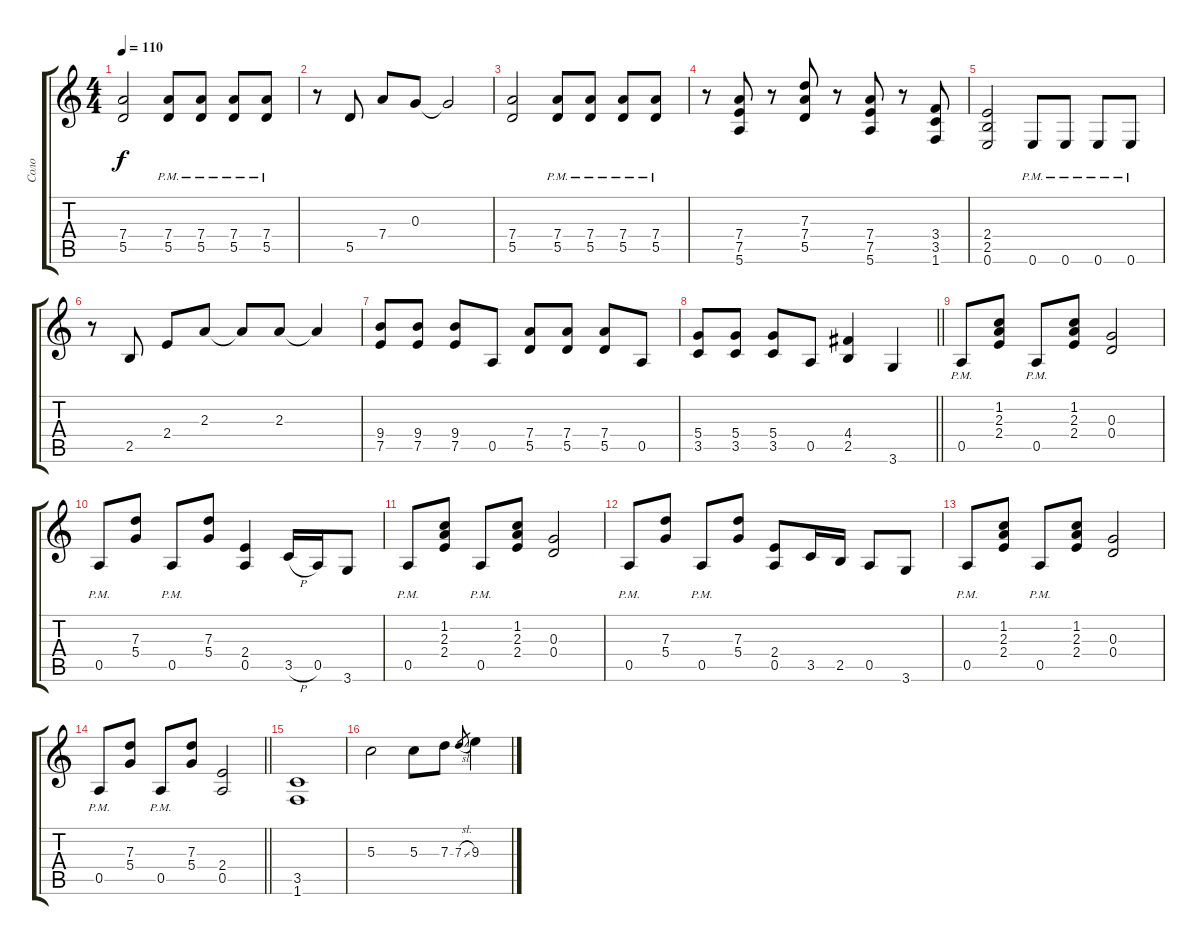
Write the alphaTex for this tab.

\track ("Соло" "Соло") {instrument distortionguitar}
\staff {score tabs}
\tuning (E4 B3 G3 D3 A2 E2) {hide}
\ts (4 4)
\tempo 110
\clef g2
\ks c
(7.4 5.5).2{dy f} (7.4{pm} 5.5{pm}).8 (7.4{pm} 5.5{pm}).8 (7.4{pm} 5.5{pm}).8 (7.4{pm} 5.5{pm}).8 |
r.8{instrument electricguitarjazz} 5.5.8 7.4.8 0.3.8 0.3{t}.2 |
(7.4 5.5).2{instrument distortionguitar} (7.4{pm} 5.5{pm}).8 (7.4{pm} 5.5{pm}).8 (7.4{pm} 5.5{pm}).8 (7.4{pm} 5.5{pm}).8 |
r.8 (7.4 7.5 5.6).8 r.8 (7.3 7.4 5.5).8 r.8 (7.4 7.5 5.6).8 r.8 (3.4 3.5 1.6).8 |
(2.4 2.5 0.6).2 0.6{pm}.8 0.6{pm}.8 0.6{pm}.8 0.6{pm}.8 |
r.8{instrument electricguitarjazz} 2.5.8 2.4.8 2.3.8 2.3{t}.8 2.3.8 2.3{t}.4 |
(9.4 7.5).8{instrument distortionguitar} (9.4 7.5).8 (9.4 7.5).8 0.5.8 (7.4 5.5).8 (7.4 5.5).8 (7.4 5.5).8 0.5.8 |
\barLineRight lightlight
(5.4 3.5).8 (5.4 3.5).8 (5.4 3.5).8 0.5.8 (4.4 2.5).4 3.6.4 |
0.5{pm}.8 (1.2 2.3 2.4).8 0.5{pm}.8 (1.2 2.3 2.4).8 (0.3 0.4).2 |
0.5{pm}.8 (7.3 5.4).8 0.5{pm}.8 (7.3 5.4).8 (2.4 0.5).4 3.5{h}.16 0.5.16 3.6.8 |
0.5{pm}.8 (1.2 2.3 2.4).8 0.5{pm}.8 (1.2 2.3 2.4).8 (0.3 0.4).2 |
0.5{pm}.8 (7.3 5.4).8 0.5{pm}.8 (7.3 5.4).8 (2.4 0.5).8 3.5.16 2.5.16 0.5.8 3.6.8 |
0.5{pm}.8 (1.2 2.3 2.4).8 0.5{pm}.8 (1.2 2.3 2.4).8 (0.3 0.4).2 |
\barLineRight lightlight
0.5{pm}.8 (7.3 5.4).8 0.5{pm}.8 (7.3 5.4).8 (2.4 0.5).2 |
(3.5 1.6).1 |
5.3.2 5.3.8 7.3.8 7.3{sl}.8{gr} 9.3.4
